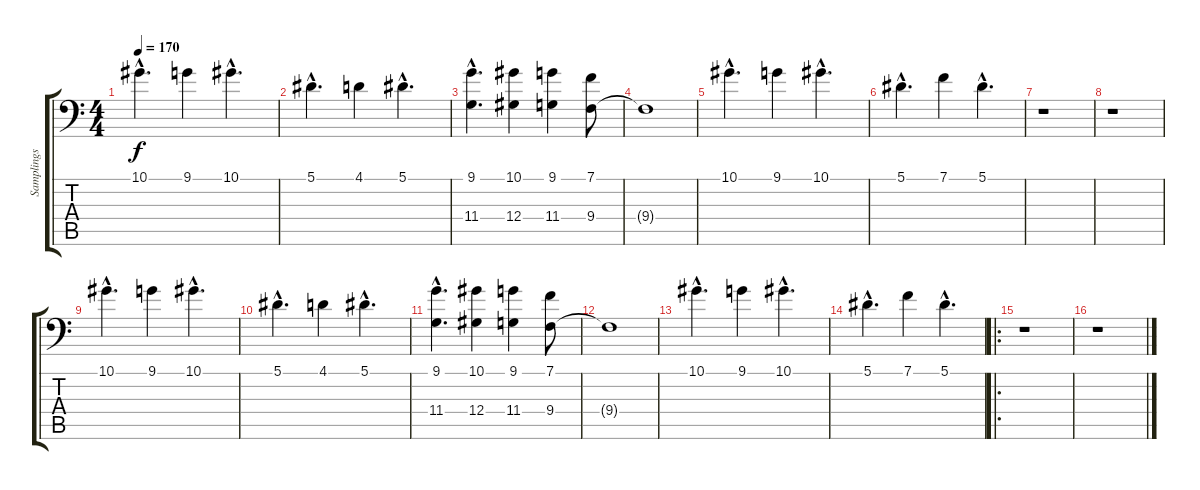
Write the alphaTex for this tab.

\track ("Samplings" "Samplings") {instrument lead3calliope}
\staff {score tabs}
\tuning (Bb3 F3 Db3 Ab2 Eb2 Bb1) {hide}
\ts (4 4)
\tempo 170
\clef f4
\ks c
10.1{hac}.4{d dy f} 9.1.4 10.1{hac}.4{d} |
5.1{hac}.4{d} 4.1.4 5.1{hac}.4{d} |
(9.1{hac} 11.4{hac}).4{d} (10.1 12.4).4 (9.1 11.4).4 (7.1 9.4).8 |
9.4{t}.1 |
10.1{hac}.4{d} 9.1.4 10.1{hac}.4{d} |
5.1{hac}.4{d} 7.1.4 5.1{hac}.4{d} |
r.1 |
r.1 |
10.1{hac}.4{d} 9.1.4 10.1{hac}.4{d} |
5.1{hac}.4{d} 4.1.4 5.1{hac}.4{d} |
(9.1{hac} 11.4{hac}).4{d} (10.1 12.4).4 (9.1 11.4).4 (7.1 9.4).8 |
9.4{t}.1 |
10.1{hac}.4{d} 9.1.4 10.1{hac}.4{d} |
5.1{hac}.4{d} 7.1.4 5.1{hac}.4{d} |
\ro
r.1 |
r.1
